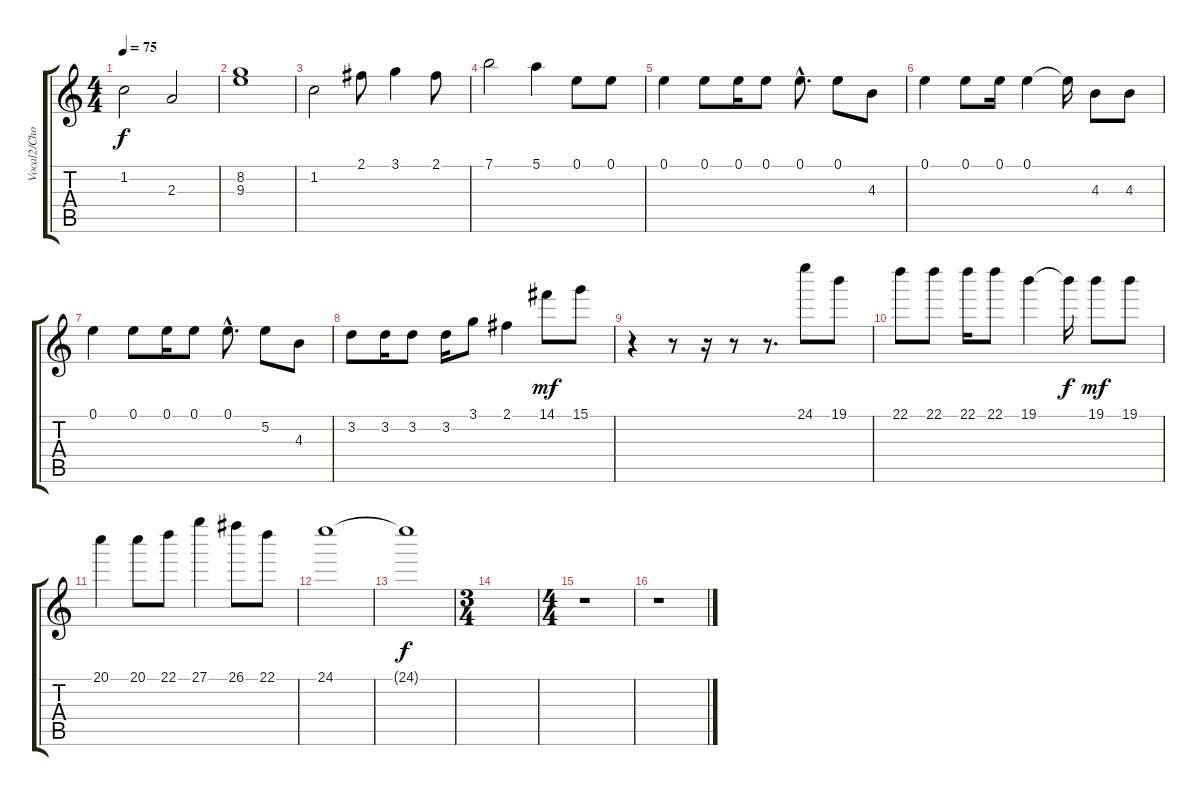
\track ("Vocal2/Choir2" "Vocal2/Cho") {instrument distortionguitar}
\staff {score tabs}
\tuning (E4 B3 G3 D3 A2 E2) {hide}
\ts (4 4)
\tempo 75
\clef g2
\ks c
1.2.2{dy f} 2.3.2 |
(8.2 9.3).1 |
1.2.2 2.1.8 3.1.4 2.1.8 |
7.1.2 5.1.4 0.1.8{instrument distortionguitar} 0.1.8 |
0.1.4{instrument distortionguitar} 0.1.8 0.1.16 0.1.8 0.1{hac}.8{d} 0.1.8 4.3.8 |
0.1.4 0.1.8 0.1.16 0.1.4 0.1{t}.16 4.3.8 4.3.8 |
0.1.4 0.1.8 0.1.16 0.1.8 0.1{hac}.8{d} 5.2.8 4.3.8 |
3.2.8 3.2.16 3.2.8 3.2.16 3.1.8 2.1.4 14.1.8{dy mf instrument altosax} 15.1.8 |
r.4 r.8 r.16 r.8 r.8{d} 24.1.8{volume 14} 19.1.8 |
22.1.8 22.1.8 22.1.16 22.1.8 19.1.4 19.1{t}.16{dy f} 19.1.8{dy mf} 19.1.8 |
20.1.4 20.1.8 22.1.8 27.1.4 26.1.8 22.1.8 |
24.1.1 |
24.1{t}.1{dy f} |
\ts (3 4)
|
\ts (4 4)
r.1 |
r.1
